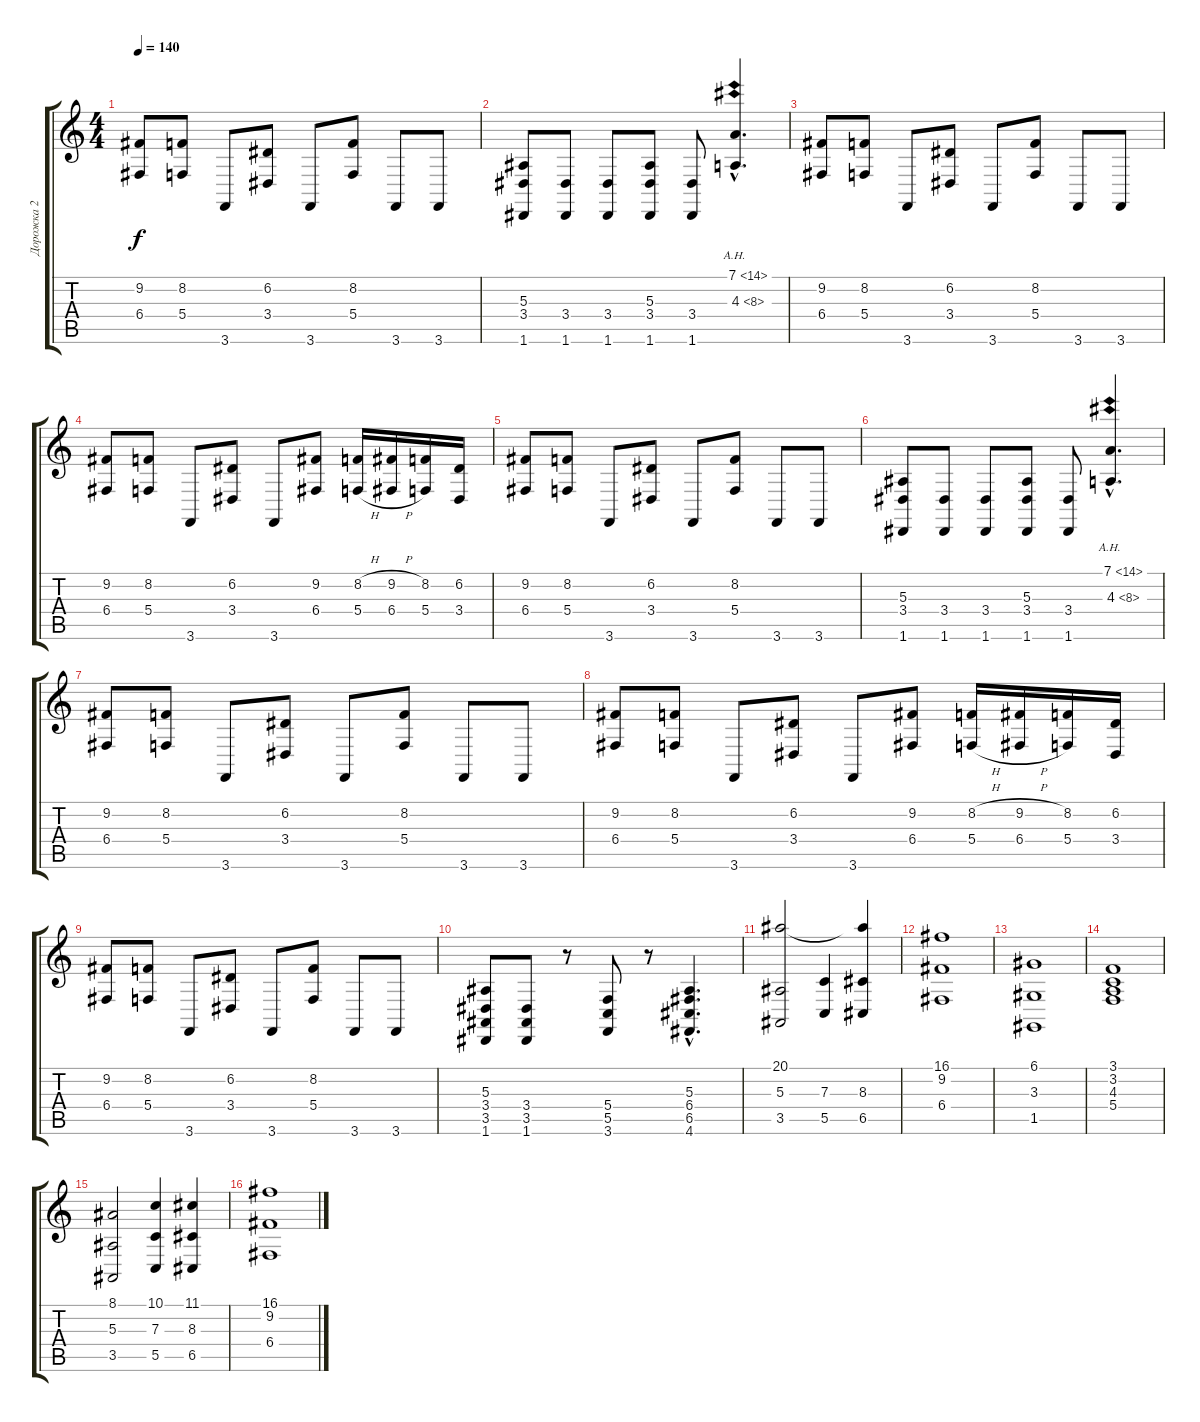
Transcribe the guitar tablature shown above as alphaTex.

\track ("Дорожка 2" "Дорожка 2") {instrument stringensemble1}
\staff {score tabs}
\tuning (D4 A3 F3 C3 G2 D2) {hide}
\ts (4 4)
\tempo 140
\clef g2
\ks c
(9.2 6.4).8{dy f} (8.2 5.4).8 3.6.8 (6.2 3.4).8 3.6.8 (8.2 5.4).8 3.6.8 3.6.8 |
(5.3 3.4 1.6).8 (3.4 1.6).8 (3.4 1.6).8 (5.3 3.4 1.6).8 (3.4 1.6).8 (7.1{ah 7 hac} 4.3{ah 4 hac}).4{d} |
(9.2 6.4).8 (8.2 5.4).8 3.6.8 (6.2 3.4).8 3.6.8 (8.2 5.4).8 3.6.8 3.6.8 |
(9.2 6.4).8 (8.2 5.4).8 3.6.8 (6.2 3.4).8 3.6.8 (9.2 6.4).8 (8.2{h} 5.4{h}).16 (9.2{h} 6.4{h}).16 (8.2 5.4).16 (6.2 3.4).16 |
(9.2 6.4).8 (8.2 5.4).8 3.6.8 (6.2 3.4).8 3.6.8 (8.2 5.4).8 3.6.8 3.6.8 |
(5.3 3.4 1.6).8 (3.4 1.6).8 (3.4 1.6).8 (5.3 3.4 1.6).8 (3.4 1.6).8 (7.1{ah 7 hac} 4.3{ah 4 hac}).4{d} |
(9.2 6.4).8 (8.2 5.4).8 3.6.8 (6.2 3.4).8 3.6.8 (8.2 5.4).8 3.6.8 3.6.8 |
(9.2 6.4).8 (8.2 5.4).8 3.6.8 (6.2 3.4).8 3.6.8 (9.2 6.4).8 (8.2{h} 5.4{h}).16 (9.2{h} 6.4{h}).16 (8.2 5.4).16 (6.2 3.4).16 |
(9.2 6.4).8 (8.2 5.4).8 3.6.8 (6.2 3.4).8 3.6.8 (8.2 5.4).8 3.6.8 3.6.8 |
(5.3 3.4 3.5 1.6).8 (3.4 3.5 1.6).8 r.8 (5.4 5.5 3.6).8 r.8 (5.3{hac} 6.4{hac} 6.5{hac} 4.6{hac}).4{d} |
(20.1 5.3 3.5).2 (7.3 5.5).4 (20.1{t} 8.3 6.5).4 |
(16.1 9.2 6.4).1 |
(6.1 3.3 1.5).1 |
(3.1 3.2 4.3 5.4).1 |
(8.1 5.3 3.5).2 (10.1 7.3 5.5).4 (11.1 8.3 6.5).4 |
(16.1 9.2 6.4).1
